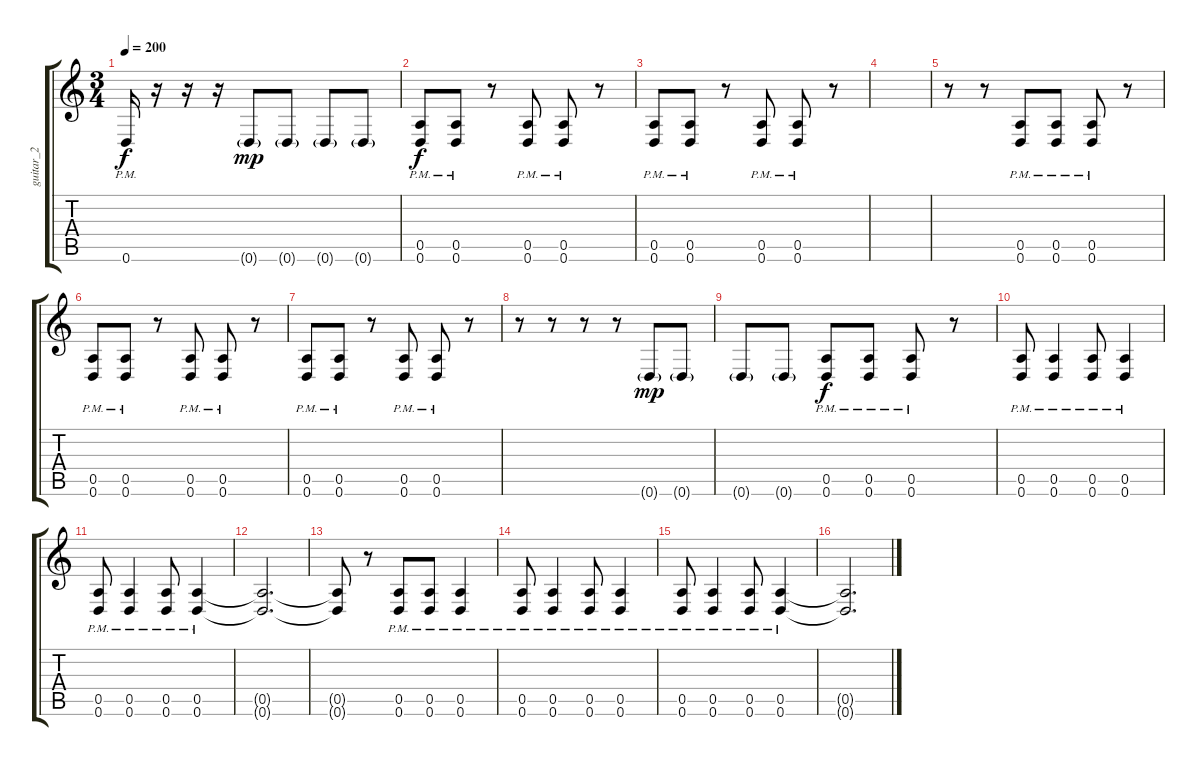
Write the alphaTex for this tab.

\track ("guitar_2" "guitar_2") {instrument distortionguitar}
\staff {score tabs}
\tuning (E4 B3 G3 D3 A2 D2) {hide}
\ts (3 4)
\tempo 200
\clef g2
\ks c
0.6{pm}.16{dy f} r.16 r.16 r.16 0.6{g}.8{dy mp} 0.6{g}.8 0.6{g}.8 0.6{g}.8 |
(0.5 0.6{pm}).8{dy f} (0.5 0.6{pm}).8 r.8 (0.5 0.6{pm}).8 (0.5 0.6{pm}).8 r.8 |
(0.5 0.6{pm}).8 (0.5 0.6{pm}).8 r.8 (0.5 0.6{pm}).8 (0.5 0.6{pm}).8 r.8 |
|
r.8 r.8 (0.5 0.6{pm}).8 (0.5 0.6{pm}).8 (0.5 0.6{pm}).8 r.8 |
(0.5 0.6{pm}).8 (0.5 0.6{pm}).8 r.8 (0.5 0.6{pm}).8 (0.5 0.6{pm}).8 r.8 |
(0.5 0.6{pm}).8 (0.5 0.6{pm}).8 r.8 (0.5 0.6{pm}).8 (0.5 0.6{pm}).8 r.8 |
r.8 r.8 r.8 r.8 0.6{g}.8{dy mp} 0.6{g}.8 |
0.6{g}.8 0.6{g}.8 (0.5 0.6{pm}).8{dy f} (0.5 0.6{pm}).8 (0.5 0.6{pm}).8 r.8 |
(0.5 0.6{pm}).8 (0.5 0.6{pm}).4 (0.5 0.6{pm}).8 (0.5 0.6{pm}).4 |
(0.5 0.6{pm}).8 (0.5 0.6{pm}).4 (0.5 0.6{pm}).8 (0.5 0.6{pm}).4 |
(0.5{t} 0.6{t}).2{d} |
(0.5{t} 0.6{t}).8 r.8 (0.5 0.6{pm}).8 (0.5 0.6{pm}).8 (0.5 0.6{pm}).4 |
(0.5 0.6{pm}).8 (0.5 0.6{pm}).4 (0.5 0.6{pm}).8 (0.5 0.6{pm}).4 |
(0.5 0.6{pm}).8 (0.5 0.6{pm}).4 (0.5 0.6{pm}).8 (0.5 0.6{pm}).4 |
(0.5{t} 0.6{t}).2{d}
